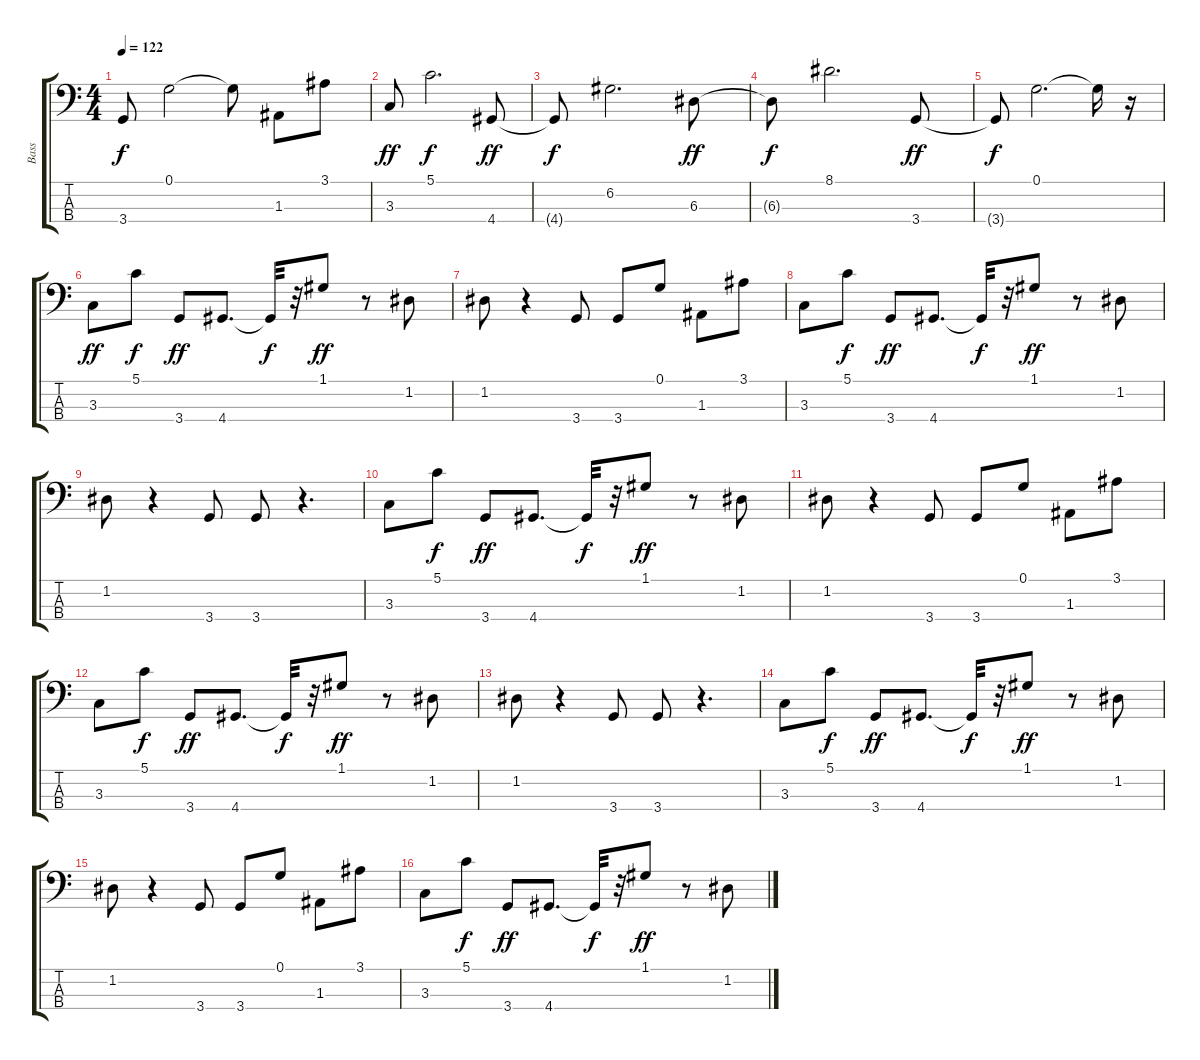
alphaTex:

\track ("Bass" "Bass") {instrument synthbass2}
\staff {score tabs}
\tuning (G2 D2 A1 E1) {hide}
\ts (4 4)
\tempo 122
\clef f4
\ks c
3.4{t}.8{dy f} 0.1.2 0.1{t}.8 1.3.8 3.1.8 |
3.3.8{dy ff} 5.1.2{d dy f} 4.4.8{dy ff} |
4.4{t}.8{dy f} 6.2.2{d} 6.3.8{dy ff} |
6.3{t}.8{dy f} 8.1.2{d} 3.4.8{dy ff} |
3.4{t}.8{dy f} 0.1.2{d} 0.1{t}.16 r.16 |
3.3.8{dy ff} 5.1.8{dy f} 3.4.8{dy ff} 4.4.8{d} 4.4{t}.32{dy f} r.32 1.1.8{dy ff} r.8 1.2.8 |
1.2.8 r.4 3.4.8 3.4.8 0.1.8 1.3.8 3.1.8 |
3.3.8 5.1.8{dy f} 3.4.8{dy ff} 4.4.8{d} 4.4{t}.32{dy f} r.32 1.1.8{dy ff} r.8 1.2.8 |
1.2.8 r.4 3.4.8 3.4.8 r.4{d} |
3.3.8 5.1.8{dy f} 3.4.8{dy ff} 4.4.8{d} 4.4{t}.32{dy f} r.32 1.1.8{dy ff} r.8 1.2.8 |
1.2.8 r.4 3.4.8 3.4.8 0.1.8 1.3.8 3.1.8 |
3.3.8 5.1.8{dy f} 3.4.8{dy ff} 4.4.8{d} 4.4{t}.32{dy f} r.32 1.1.8{dy ff} r.8 1.2.8 |
1.2.8 r.4 3.4.8 3.4.8 r.4{d} |
3.3.8 5.1.8{dy f} 3.4.8{dy ff} 4.4.8{d} 4.4{t}.32{dy f} r.32 1.1.8{dy ff} r.8 1.2.8 |
1.2.8 r.4 3.4.8 3.4.8 0.1.8 1.3.8 3.1.8 |
3.3.8 5.1.8{dy f} 3.4.8{dy ff} 4.4.8{d} 4.4{t}.32{dy f} r.32 1.1.8{dy ff} r.8 1.2.8
